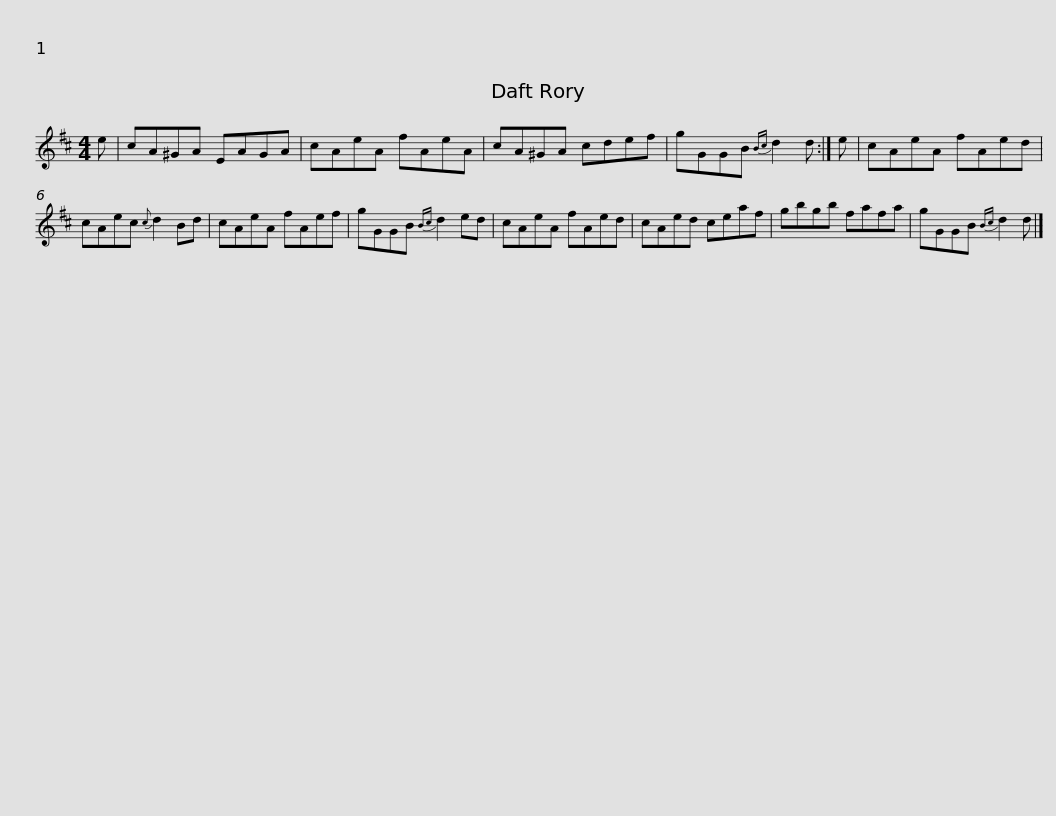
X:1
L:1/8
M:4/4
I:linebreak $
K:D
V:1 treble
V:1
 e | cA^GA EAGA | cAeA fAeA | cA^GA cdef | gGGB{Bc} d2 d :| %5
 e |$ cAeA fAed | cAec{c} d2 Bd | cAeA fAef | gGGB{Bc} d2 ed | %10
 cAeA fAed |$ cAed ceaf | gbgb fafa | gGGB{Bc} d2 d |] %14
